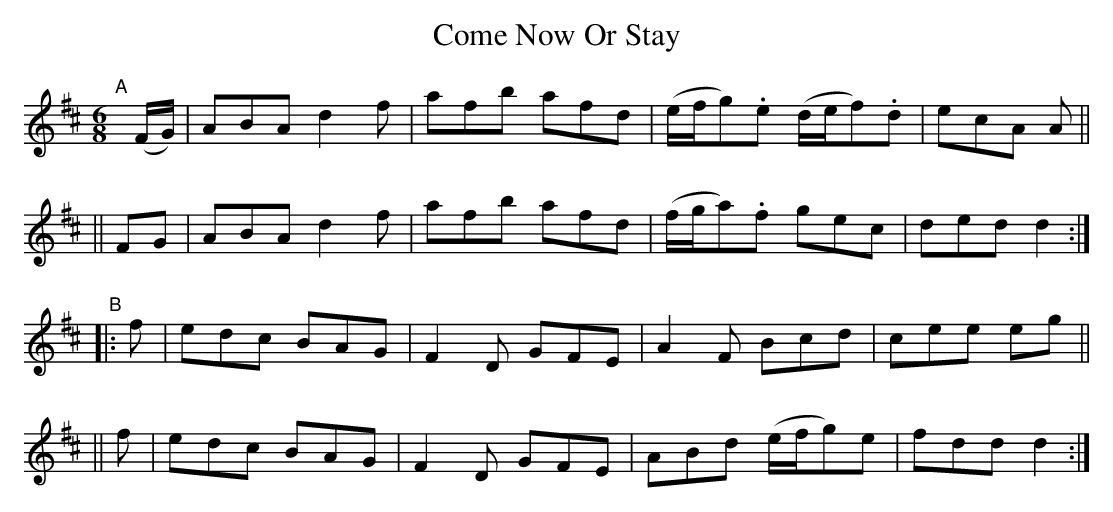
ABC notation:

X:1
T: Come Now Or Stay
M: 6/8
L: 1/8
K: D
"^A"\
[|] (F/G/) | ABA d2f | afb afd | (e/f/g).e (d/e/f).d | ecA A ||
||    FG   | ABA d2f | afb afd | (f/g/a).f gec | ded d2 :|
"^B"\
|: f | edc BAG | F2D GFE | A2F Bcd | cee eg ||
|| f | edc BAG | F2D GFE | ABd (e/f/g)e | fdd d2 :|
